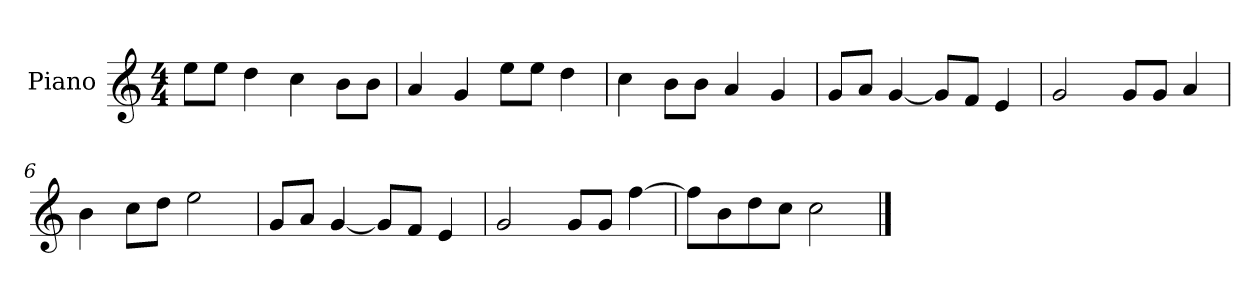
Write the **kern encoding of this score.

**kern
*part1
*staff1
*I"Piano
*I'P-no
*clefG2
*k[]
*M4/4
*MM90
=1
8ee\L
8ee\J
4dd\
4cc\
8b\L
8b\J
=2
4a/
4g/
8ee\L
8ee\J
4dd\
=3
4cc\
8b\L
8b\J
4a/
4g/
=4
8g/L
8a/J
[4g/
8g/L]
8f/J
4e/
=5
2g/
8g/L
8g/J
4a/
=6
4b\
8cc\L
8dd\J
2ee\
=7
8g/L
8a/J
[4g/
8g/L]
8f/J
4e/
!!LO:LB:g=z
=8
2g/
8g/L
8g/J
[4ff\
=9
8ff\L]
8b\
8dd\
8cc\J
2cc\
==
*-
